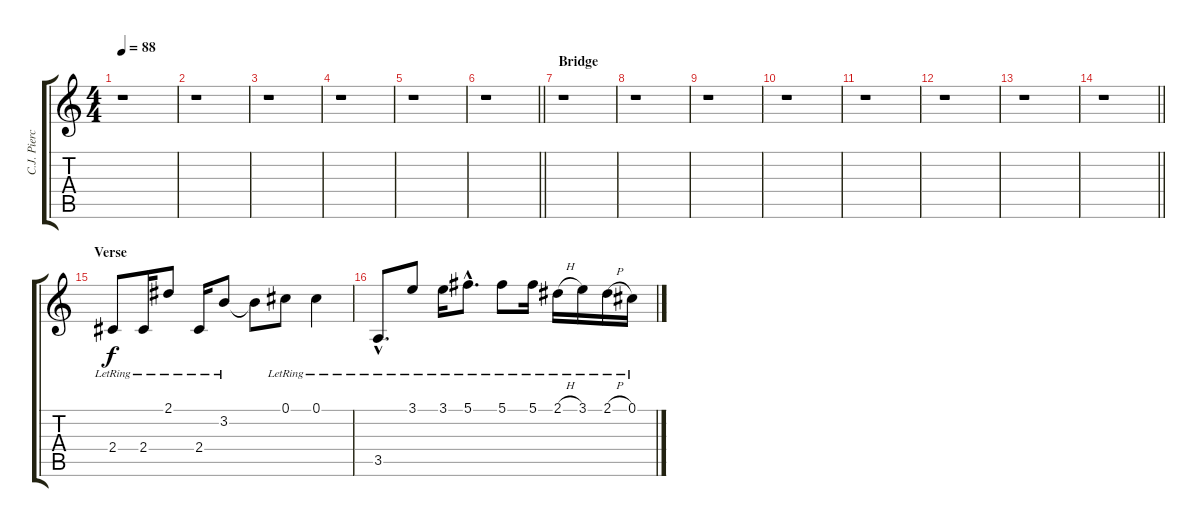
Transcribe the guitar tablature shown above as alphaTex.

\track ("C.J. Pierce (Rhythm Guitar)" "C.J. Pierc") {instrument acousticguitarnylon}
\staff {score tabs}
\tuning (Db4 Ab3 E3 B2 Gb2 B1) {hide}
\ts (4 4)
\tempo 88
\clef g2
\ks c
r.1{dy f} |
r.1 |
r.1 |
r.1 |
r.1 |
\barLineRight lightlight
r.1 |
\section ("" "Bridge")
r.1 |
r.1 |
r.1 |
r.1 |
r.1 |
r.1 |
r.1 |
\barLineRight lightlight
r.1 |
\section ("" "Verse")
2.4{lr}.8 2.4{lr}.16 2.1{lr}.8 2.4{lr}.16 3.2{lr}.8 3.2{t}.8 0.1{lr}.8 0.1{lr}.4 |
3.5{hac lr}.8{d} 3.1{lr}.8 3.1{lr}.16 5.1{hac lr}.8{d} 5.1{lr}.8 5.1{lr}.16 2.1{h lr}.16 3.1{lr}.16 2.1{h lr}.16 0.1{lr}.16
